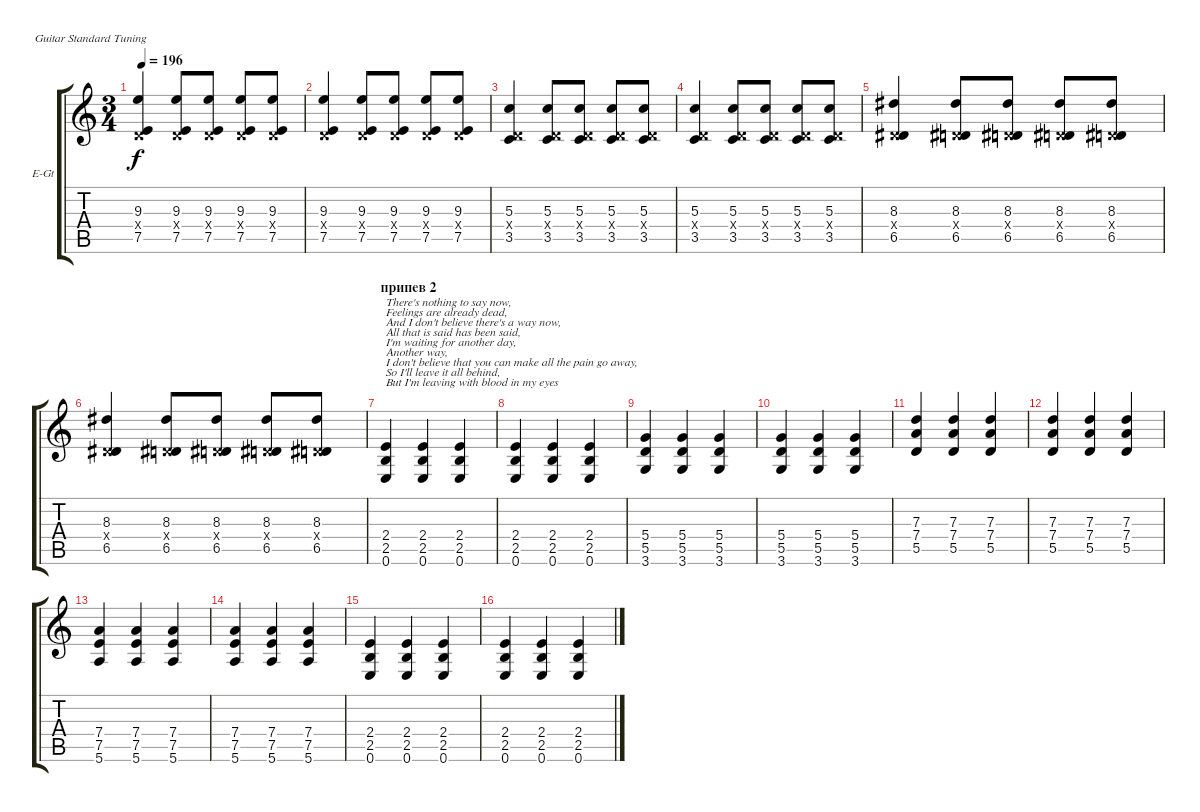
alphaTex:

\defaultSystemsLayout 4
\bracketExtendMode groupsimilarinstruments
\firstSystemTrackNameOrientation horizontal
\otherSystemsTrackNameOrientation horizontal
\track ("Deryck Whibley " "E-Gt") {instrument distortionguitar}
\staff {score tabs}
\tuning (E4 B3 G3 D3 A2 E2)
\ts (3 4)
\tempo 196
\clef g2
\ks c
(9.3 0.4{x} 7.5).4{dy f} (9.3 0.4{x} 7.5).8 (9.3 0.4{x} 7.5).8 (9.3 0.4{x} 7.5).8 (9.3 0.4{x} 7.5).8 |
(9.3 0.4{x} 7.5).4 (9.3 0.4{x} 7.5).8 (9.3 0.4{x} 7.5).8 (9.3 0.4{x} 7.5).8 (9.3 0.4{x} 7.5).8 |
(5.3 0.4{x} 3.5).4 (5.3 0.4{x} 3.5).8 (5.3 0.4{x} 3.5).8 (5.3 0.4{x} 3.5).8 (5.3 0.4{x} 3.5).8 |
(5.3 0.4{x} 3.5).4 (5.3 0.4{x} 3.5).8 (5.3 0.4{x} 3.5).8 (5.3 0.4{x} 3.5).8 (5.3 0.4{x} 3.5).8 |
(8.3 0.4{x} 6.5).4 (8.3 0.4{x} 6.5).8 (8.3 0.4{x} 6.5).8 (8.3 0.4{x} 6.5).8 (8.3 0.4{x} 6.5).8 |
(8.3 0.4{x} 6.5).4 (8.3 0.4{x} 6.5).8 (8.3 0.4{x} 6.5).8 (8.3 0.4{x} 6.5).8 (8.3 0.4{x} 6.5).8 |
\section ("" "припев 2")
(2.4 2.5 0.6).4{txt "There's nothing to say now,\nFeelings are already dead,\nAnd I don't believe there's a way now,\nAll that is said has been said,\nI'm waiting for another day,\nAnother way,\nI don't believe that you can make all the pain go away,\nSo I'll leave it all behind,\nBut I'm leaving with blood in my eyes\n"} (2.4 2.5 0.6).4 (2.4 2.5 0.6).4 |
(2.4 2.5 0.6).4 (2.4 2.5 0.6).4 (2.4 2.5 0.6).4 |
(5.4 5.5 3.6).4 (5.4 5.5 3.6).4 (5.4 5.5 3.6).4 |
(5.4 5.5 3.6).4 (5.4 5.5 3.6).4 (5.4 5.5 3.6).4 |
(7.3 7.4 5.5).4 (7.3 7.4 5.5).4 (7.3 7.4 5.5).4 |
(7.3 7.4 5.5).4 (7.3 7.4 5.5).4 (7.3 7.4 5.5).4 |
(7.4 7.5 5.6).4 (7.4 7.5 5.6).4 (7.4 7.5 5.6).4 |
(7.4 7.5 5.6).4 (7.4 7.5 5.6).4 (7.4 7.5 5.6).4 |
(2.4 2.5 0.6).4 (2.4 2.5 0.6).4 (2.4 2.5 0.6).4 |
(2.4 2.5 0.6).4 (2.4 2.5 0.6).4 (2.4 2.5 0.6).4
